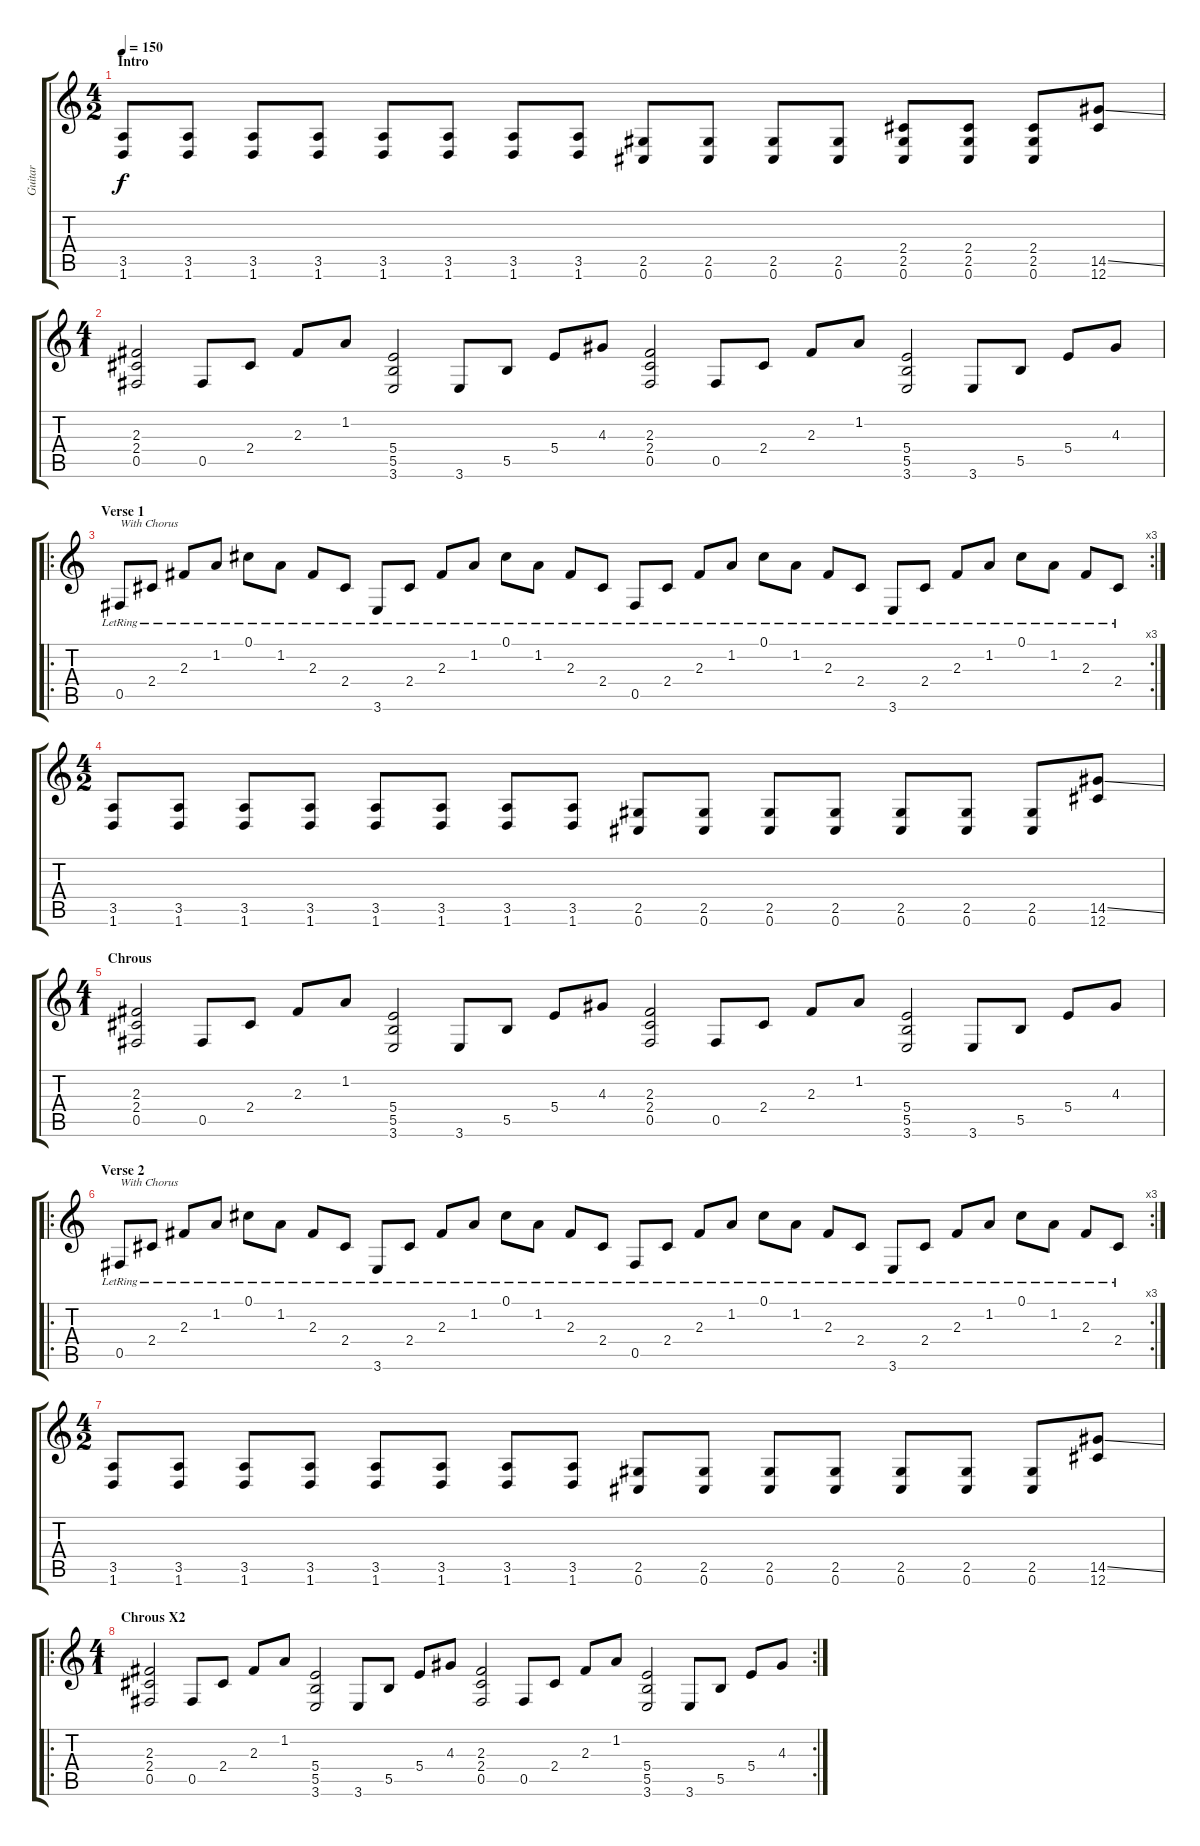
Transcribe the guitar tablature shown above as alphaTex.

\track ("Guitar" "Guitar") {instrument overdrivenguitar}
\staff {score tabs}
\tuning (Db4 Ab3 E3 B2 Gb2 Db2) {hide}
\ts (4 2)
\section ("" "Intro")
\tempo 150
\clef g2
\ks c
(3.5 1.6).8{dy f instrument overdrivenguitar} (3.5 1.6).8 (3.5 1.6).8 (3.5 1.6).8 (3.5 1.6).8 (3.5 1.6).8 (3.5 1.6).8 (3.5 1.6).8 (2.5 0.6).8 (2.5 0.6).8 (2.5 0.6).8 (2.5 0.6).8 (2.4 2.5 0.6).8 (2.4 2.5 0.6).8 (2.4 2.5 0.6).8 (14.5{ss} 12.6).8 |
\ts (4 1)
(2.3 2.4 0.5).2 0.5.8 2.4.8 2.3.8 1.2.8 (5.4 5.5 3.6).2 3.6.8 5.5.8 5.4.8 4.3.8 (2.3 2.4 0.5).2 0.5.8 2.4.8 2.3.8 1.2.8 (5.4 5.5 3.6).2 3.6.8 5.5.8 5.4.8 4.3.8 |
\ro
\rc 3
\section ("" "Verse 1")
0.5{lr}.8{txt "With Chorus" instrument electricguitarclean} 2.4{lr}.8 2.3{lr}.8 1.2{lr}.8 0.1{lr}.8 1.2{lr}.8 2.3{lr}.8 2.4{lr}.8 3.6{lr}.8 2.4{lr}.8 2.3{lr}.8 1.2{lr}.8 0.1{lr}.8 1.2{lr}.8 2.3{lr}.8 2.4{lr}.8 0.5{lr}.8 2.4{lr}.8 2.3{lr}.8 1.2{lr}.8 0.1{lr}.8 1.2{lr}.8 2.3{lr}.8 2.4{lr}.8 3.6{lr}.8 2.4{lr}.8 2.3{lr}.8 1.2{lr}.8 0.1{lr}.8 1.2{lr}.8 2.3{lr}.8 2.4{lr}.8 |
\ts (4 2)
(3.5 1.6).8{instrument electricguitarmuted} (3.5 1.6).8 (3.5 1.6).8 (3.5 1.6).8 (3.5 1.6).8 (3.5 1.6).8 (3.5 1.6).8 (3.5 1.6).8 (2.5 0.6).8 (2.5 0.6).8 (2.5 0.6).8 (2.5 0.6).8 (2.5 0.6).8 (2.5 0.6).8 (2.5 0.6).8 (14.5{ss} 12.6).8{instrument overdrivenguitar} |
\ts (4 1)
\section ("" "Chrous")
(2.3 2.4 0.5).2 0.5.8 2.4.8 2.3.8 1.2.8 (5.4 5.5 3.6).2 3.6.8 5.5.8 5.4.8 4.3.8 (2.3 2.4 0.5).2 0.5.8 2.4.8 2.3.8 1.2.8 (5.4 5.5 3.6).2 3.6.8 5.5.8 5.4.8 4.3.8 |
\ro
\rc 3
\section ("" "Verse 2")
0.5{lr}.8{txt "With Chorus" instrument electricguitarclean} 2.4{lr}.8 2.3{lr}.8 1.2{lr}.8 0.1{lr}.8 1.2{lr}.8 2.3{lr}.8 2.4{lr}.8 3.6{lr}.8 2.4{lr}.8 2.3{lr}.8 1.2{lr}.8 0.1{lr}.8 1.2{lr}.8 2.3{lr}.8 2.4{lr}.8 0.5{lr}.8 2.4{lr}.8 2.3{lr}.8 1.2{lr}.8 0.1{lr}.8 1.2{lr}.8 2.3{lr}.8 2.4{lr}.8 3.6{lr}.8 2.4{lr}.8 2.3{lr}.8 1.2{lr}.8 0.1{lr}.8 1.2{lr}.8 2.3{lr}.8 2.4{lr}.8 |
\ts (4 2)
(3.5 1.6).8{instrument electricguitarmuted} (3.5 1.6).8 (3.5 1.6).8 (3.5 1.6).8 (3.5 1.6).8 (3.5 1.6).8 (3.5 1.6).8 (3.5 1.6).8 (2.5 0.6).8 (2.5 0.6).8 (2.5 0.6).8 (2.5 0.6).8 (2.5 0.6).8 (2.5 0.6).8 (2.5 0.6).8 (14.5{ss} 12.6).8{instrument overdrivenguitar} |
\ro
\rc 2
\ts (4 1)
\section ("" "Chrous X2")
(2.3 2.4 0.5).2 0.5.8 2.4.8 2.3.8 1.2.8 (5.4 5.5 3.6).2 3.6.8 5.5.8 5.4.8 4.3.8 (2.3 2.4 0.5).2 0.5.8 2.4.8 2.3.8 1.2.8 (5.4 5.5 3.6).2 3.6.8 5.5.8 5.4.8 4.3.8
